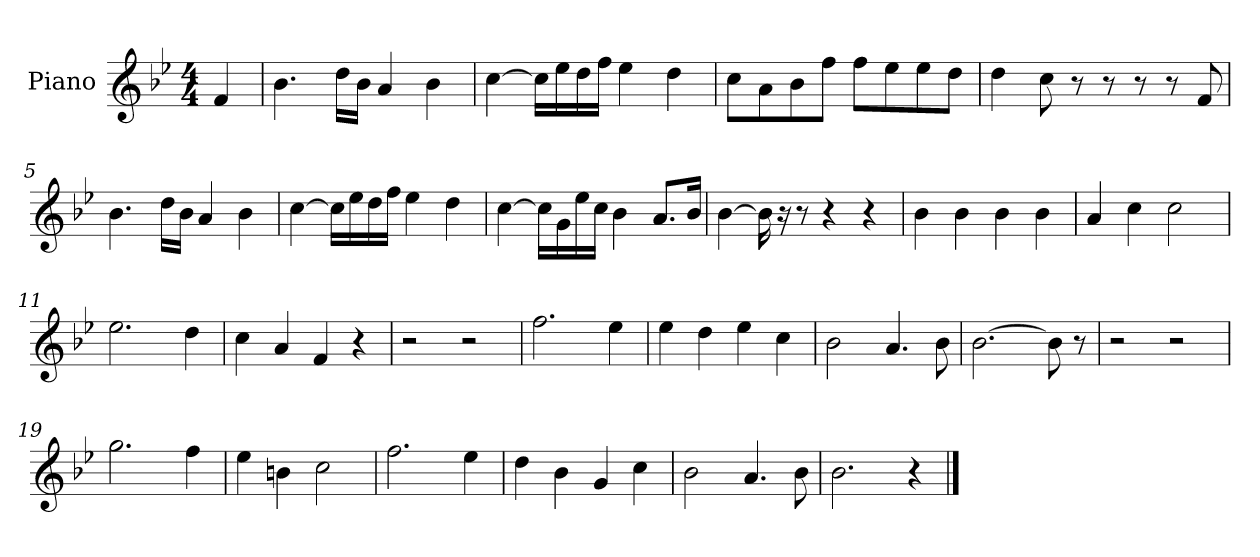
**kern
*part1
*staff1
*I"Piano
*I'Pno.
*clefG2
*k[b-e-]
*M4/4
=
4f/
=1
4.b-\
16dd\LL
16b-\JJ
4a/
4b-\
=2
[4cc\
16cc\LL]
16ee-\
16dd\
16ff\JJ
4ee-\
4dd\
=3
8cc\L
8a\
8b-\
8ff\J
8ff\L
8ee-\
8ee-\
8dd\J
=4
4dd\
8cc\
8r
8r
8r
8r
8f/
=5
4.b-\
16dd\LL
16b-\JJ
4a/
4b-\
=6
[4cc\
16cc\LL]
16ee-\
16dd\
16ff\JJ
4ee-\
4dd\
=7
[4cc\
16cc\LL]
16g\
16ee-\
16cc\JJ
4b-\
8.a/L
16b-/Jk
=8
[4b-\
16b-\]
16r
8r
4r
4r
=9
4b-\
4b-\
4b-\
4b-\
=10
4a/
4cc\
2cc\
=11
2.ee-\
4dd\
=12
4cc\
4a/
4f/
4r
=13
2r
2r
=14
2.ff\
4ee-\
=15
4ee-\
4dd\
4ee-\
4cc\
=16
2b-\
4.a/
8b-\
=17
[2.b-\
8b-\]
8r
=18
2r
2r
=19
2.gg\
4ff\
=20
4ee-\
4bn\
2cc\
=21
2.ff\
4ee-\
=22
4dd\
4b-\
4g/
4cc\
=23
2b-\
4.a/
8b-\
=24
2.b-\
4r
==
*-
